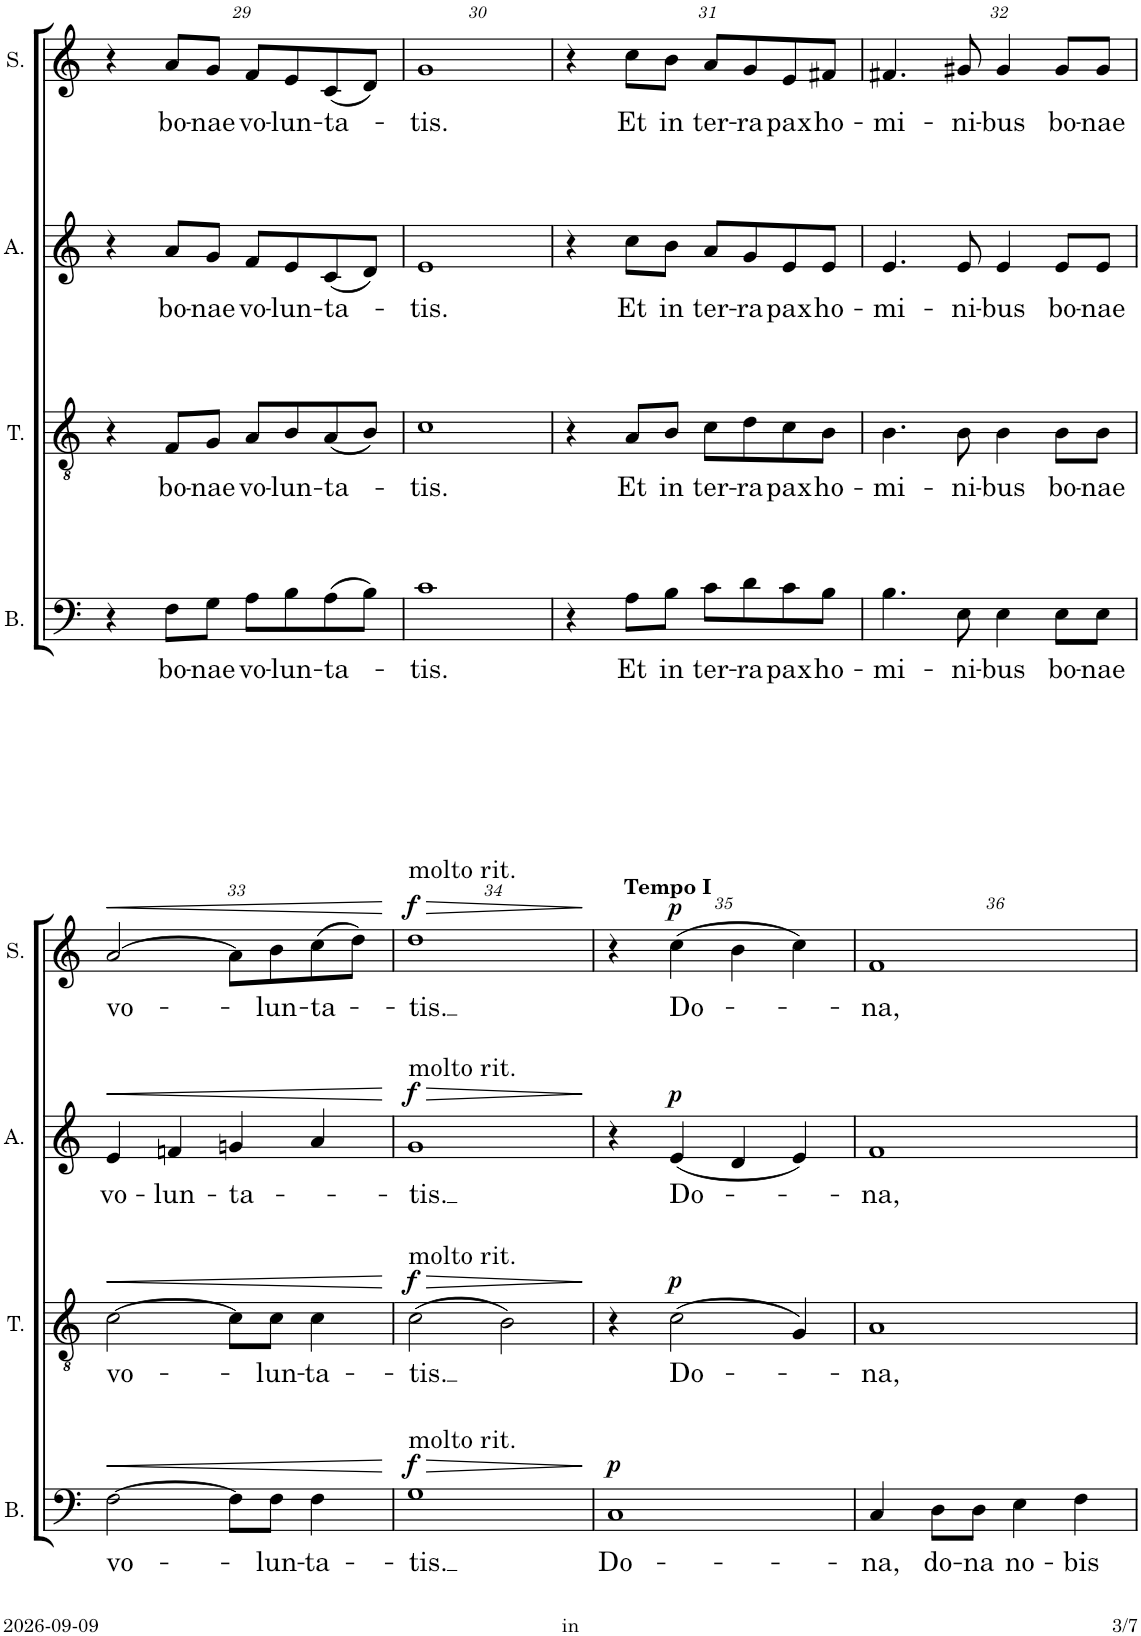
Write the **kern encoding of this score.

**kern	**text	**dynam	**kern	**text	**dynam	**kern	**text	**dynam	**kern	**text	**dynam
*part4	*part4	*part4	*part3	*part3	*part3	*part2	*part2	*part2	*part1	*part1	*part1
*staff4	*staff4	*staff4	*staff3	*staff3	*staff3	*staff2	*staff2	*staff2	*staff1	*staff1	*staff1
*I"Bass	*	*	*I"Tenor	*	*	*I"Alto	*	*	*I"Soprano	*	*
*I'B.	*	*	*I'T.	*	*	*I'A.	*	*	*I'S.	*	*
!!LO:PB:g=z
*clefF4	*	*	*clefGv2	*	*	*clefG2	*	*	*clefG2	*	*
*k[]	*	*	*k[]	*	*	*k[]	*	*	*k[]	*	*
*M4/4	*	*	*M4/4	*	*	*M4/4	*	*	*M4/4	*	*
=29	=29	=29	=29	=29	=29	=29	=29	=29	=29	=29	=29
4r	.	.	4r	.	.	4r	.	.	4r	.	.
!	!LO:LY:b	!	!	!LO:LY:b	!	!	!LO:LY:b	!	!	!LO:LY:b	!
8F\L	bo-	.	8F/L	bo-	.	8a/L	bo-	.	8a/L	bo-	.
!	!LO:LY:b	!	!	!LO:LY:b	!	!	!LO:LY:b	!	!	!LO:LY:b	!
8G\J	-nae	.	8G/J	-nae	.	8g/J	-nae	.	8g/J	-nae	.
!	!LO:LY:b	!	!	!LO:LY:b	!	!	!LO:LY:b	!	!	!LO:LY:b	!
8A\L	vo-	.	8A/L	vo-	.	8f/L	vo-	.	8f/L	vo-	.
!	!LO:LY:b	!	!	!LO:LY:b	!	!	!LO:LY:b	!	!	!LO:LY:b	!
8B\	-lun-	.	8B/	-lun-	.	8e/	-lun-	.	8e/	-lun-	.
!	!LO:LY:b	!	!	!LO:LY:b	!	!	!LO:LY:b	!	!	!LO:LY:b	!
(8A\	-ta-	.	(8A/	-ta-	.	(8c/	-ta-	.	(8c/	-ta-	.
8B\J)	.	.	8B/J)	.	.	8d/J)	.	.	8d/J)	.	.
=30	=30	=30	=30	=30	=30	=30	=30	=30	=30	=30	=30
!	!LO:LY:b	!	!	!LO:LY:b	!	!	!LO:LY:b	!	!	!LO:LY:b	!
1c	-tis.	.	1c	-tis.	.	1e	-tis.	.	1g	-tis.	.
=31	=31	=31	=31	=31	=31	=31	=31	=31	=31	=31	=31
4r	.	.	4r	.	.	4r	.	.	4r	.	.
!	!LO:LY:b	!	!	!LO:LY:b	!	!	!LO:LY:b	!	!	!LO:LY:b	!
8A\L	Et	.	8A/L	Et	.	8cc\L	Et	.	8cc\L	Et	.
!	!LO:LY:b	!	!	!LO:LY:b	!	!	!LO:LY:b	!	!	!LO:LY:b	!
8B\J	in	.	8B/J	in	.	8b\J	in	.	8b\J	in	.
!	!LO:LY:b	!	!	!LO:LY:b	!	!	!LO:LY:b	!	!	!LO:LY:b	!
8c\L	ter-	.	8c\L	ter-	.	8a/L	ter-	.	8a/L	ter-	.
!	!LO:LY:b	!	!	!LO:LY:b	!	!	!LO:LY:b	!	!	!LO:LY:b	!
8d\	-ra	.	8d\	-ra	.	8g/	-ra	.	8g/	-ra	.
!	!LO:LY:b	!	!	!LO:LY:b	!	!	!LO:LY:b	!	!	!LO:LY:b	!
8c\	pax	.	8c\	pax	.	8e/	pax	.	8e/	pax	.
!	!LO:LY:b	!	!	!LO:LY:b	!	!	!LO:LY:b	!	!	!LO:LY:b	!
8B\J	ho-	.	8B\J	ho-	.	8e/J	ho-	.	8f#X/J	ho-	.
=32	=32	=32	=32	=32	=32	=32	=32	=32	=32	=32	=32
!	!LO:LY:b	!	!	!LO:LY:b	!	!	!LO:LY:b	!	!	!LO:LY:b	!
4.B\	-mi-	.	4.B\	-mi-	.	4.e/	-mi-	.	4.f#X/	-mi-	.
!	!LO:LY:b	!	!	!LO:LY:b	!	!	!LO:LY:b	!	!	!LO:LY:b	!
8E\	-ni-	.	8B\	-ni-	.	8e/	-ni-	.	8g#X/	-ni-	.
!	!LO:LY:b	!	!	!LO:LY:b	!	!	!LO:LY:b	!	!	!LO:LY:b	!
4E\	-bus	.	4B\	-bus	.	4e/	-bus	.	4g#/	-bus	.
!	!LO:LY:b	!	!	!LO:LY:b	!	!	!LO:LY:b	!	!	!LO:LY:b	!
8E\L	bo-	.	8B\L	bo-	.	8e/L	bo-	.	8g#/L	bo-	.
!	!LO:LY:b	!	!	!LO:LY:b	!	!	!LO:LY:b	!	!	!LO:LY:b	!
8E\J	-nae	.	8B\J	-nae	.	8e/J	-nae	.	8g#/J	-nae	.
!!LO:LB:g=z
=33	=33	=33	=33	=33	=33	=33	=33	=33	=33	=33	=33
!	!LO:LY:b	!LO:HP:b	!	!LO:LY:b	!LO:HP:b	!	!LO:LY:b	!LO:HP:b	!	!LO:LY:b	!LO:HP:b
[2F\	vo-	<	[2c\	vo-	<	4e/	vo-	<	[2a/	vo-	<
!	!	!	!	!	!	!	!LO:LY:b	!	!	!	!
.	.	.	.	.	.	4fn/	-lun-	.	.	.	.
!	!	!	!	!	!	!	!LO:LY:b	!	!	!	!
8F\L]	.	.	8c\L]	.	.	4gn/	-ta-	.	8a\L]	.	.
!	!LO:LY:b	!	!	!LO:LY:b	!	!	!	!	!	!LO:LY:b	!
8F\J	-lun-	.	8c\J	-lun-	.	.	.	.	8b\	-lun-	.
!	!LO:LY:b	!	!	!LO:LY:b	!	!	!	!	!	!LO:LY:b	!
4F\	-ta-	.	4c\	-ta-	.	4a/	.	.	(8cc\	-ta-	.
.	.	.	.	.	.	.	.	.	8dd\J)	.	.
.	.	[	.	.	[	.	.	[	.	.	[
=34	=34	=34	=34	=34	=34	=34	=34	=34	=34	=34	=34
!	!	!	!	!	!	!	!	!	!LO:TX:a:t=molto rit.	!	!
!	!	!	!	!	!	!LO:TX:a:t=molto rit.	!	!	!	!	!
!	!	!	!LO:TX:a:t=molto rit.	!	!	!	!	!	!	!	!
!LO:TX:a:t=molto rit.	!	!	!	!	!	!	!	!	!	!	!
!	!LO:LY:b	!LO:HP:b	!	!LO:LY:b	!LO:HP:b	!	!LO:LY:b	!LO:HP:b	!	!LO:LY:b	!LO:HP:b
!	!	!LO:DY:n=1:a	!	!	!LO:DY:n=1:a	!	!	!LO:DY:n=1:a	!	!	!LO:DY:n=1:a
1G	-tis.	> f	(2c\	-tis.	> f	1g	-tis.	> f	1dd	-tis.	> f
.	.	.	2B\)	.	.	.	.	.	.	.	.
.	.	]	.	.	]	.	.	]	.	.	]
=35	=35	=35	=35	=35	=35	=35	=35	=35	=35	=35	=35
!	!LO:LY:b	!LO:DY:a	!	!	!	!	!	!	!	!	!
1C	Do-	p	4r	.	.	4r	.	.	4r	.	.
!	!	!	!	!	!	!	!	!	!LO:TX:a:B:t=Tempo I	!	!
!	!	!	!	!LO:LY:b	!LO:DY:a	!	!LO:LY:b	!LO:DY:a	!	!LO:LY:b	!LO:DY:a
.	.	.	(2c\	Do-	p	(4e/	Do-	p	(4cc\	Do-	p
.	.	.	.	.	.	4d/	.	.	4b\	.	.
.	.	.	4G/)	.	.	4e/)	.	.	4cc\)	.	.
=36	=36	=36	=36	=36	=36	=36	=36	=36	=36	=36	=36
!	!LO:LY:b	!	!	!LO:LY:b	!	!	!LO:LY:b	!	!	!LO:LY:b	!
4C/	-na,	.	1A	-na,	.	1f	-na,	.	1f	-na,	.
!	!LO:LY:b	!	!	!	!	!	!	!	!	!	!
8D\L	do-	.	.	.	.	.	.	.	.	.	.
!	!LO:LY:b	!	!	!	!	!	!	!	!	!	!
8D\J	-na	.	.	.	.	.	.	.	.	.	.
!	!LO:LY:b	!	!	!	!	!	!	!	!	!	!
4E\	no-	.	.	.	.	.	.	.	.	.	.
!	!LO:LY:b	!	!	!	!	!	!	!	!	!	!
4F\	-bis	.	.	.	.	.	.	.	.	.	.
=	=	=	=	=	=	=	=	=	=	=	=
*-	*-	*-	*-	*-	*-	*-	*-	*-	*-	*-	*-
